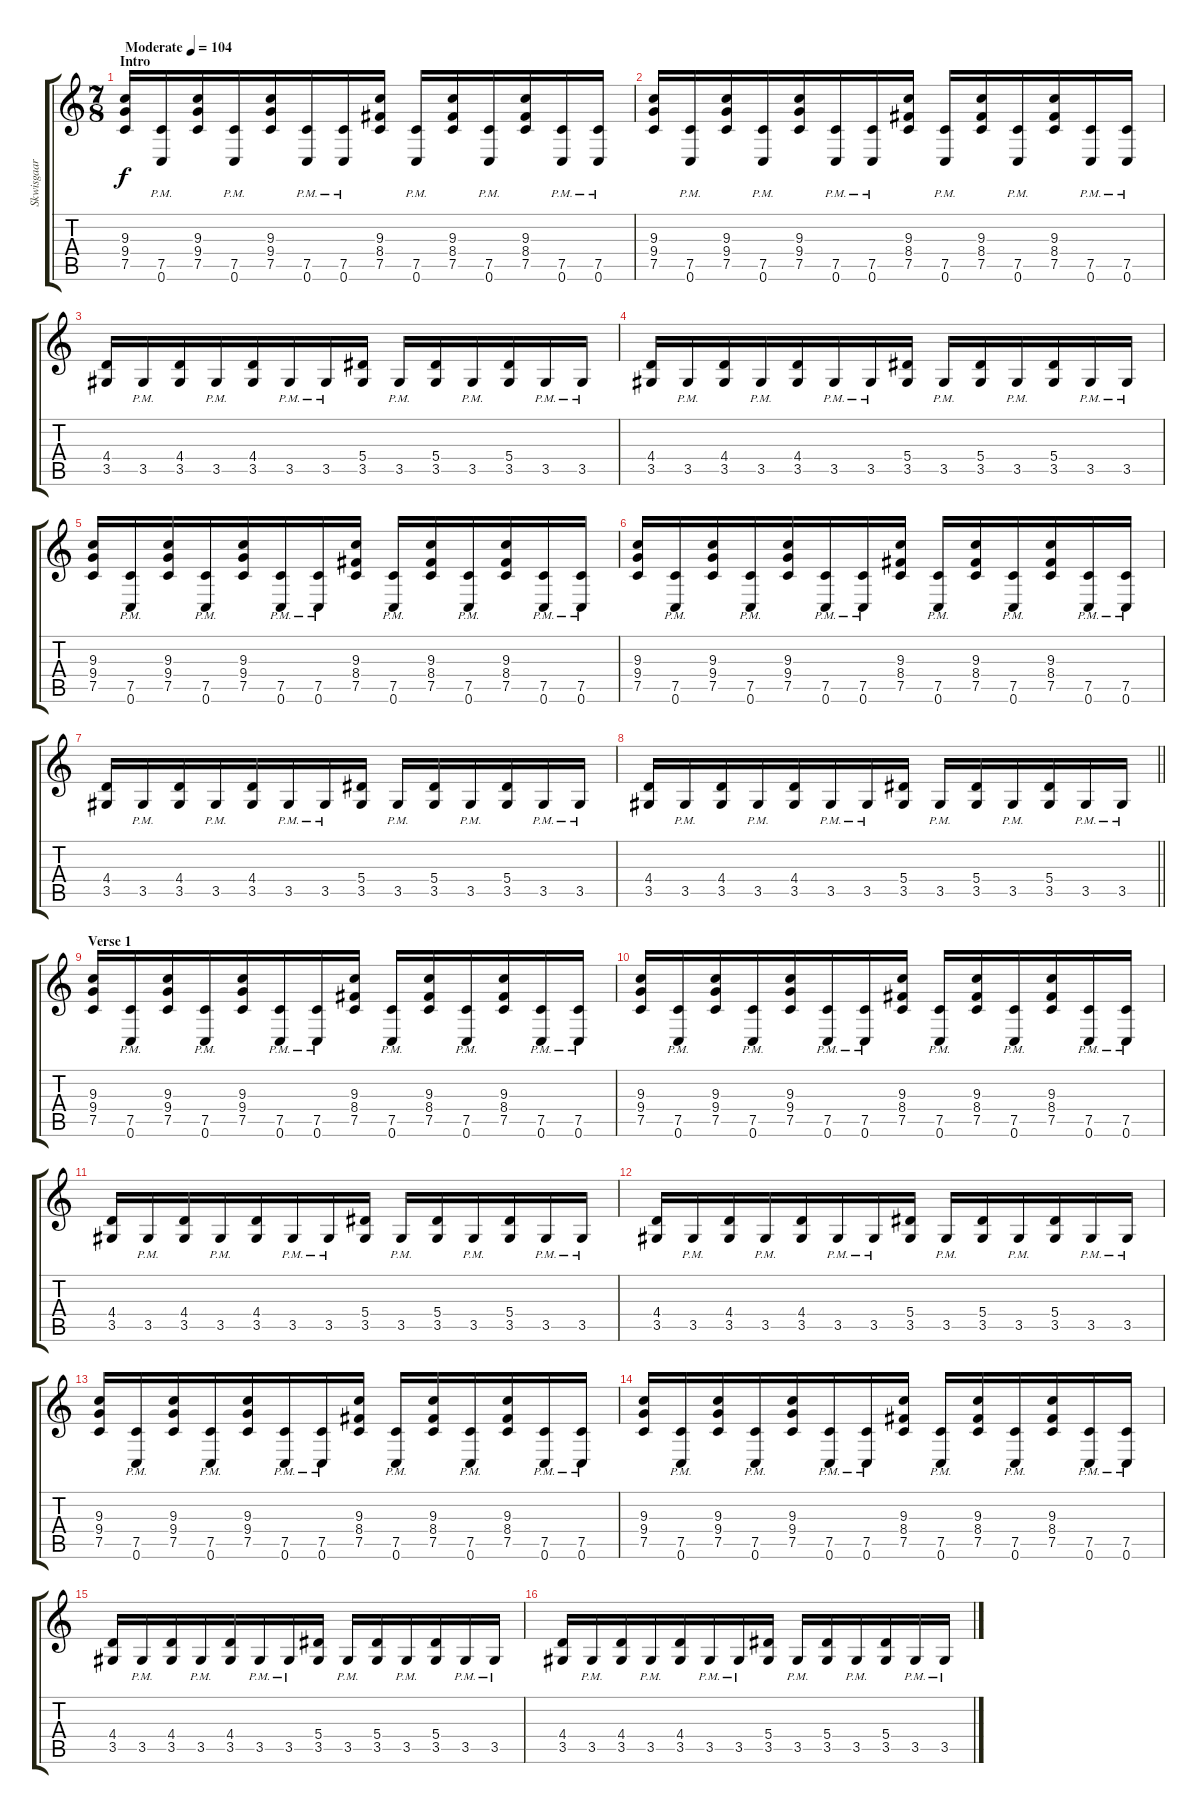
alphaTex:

\track ("Skwisgaar Skwigelf (Lead Guitar 1)" "Skwisgaar ") {instrument distortionguitar}
\staff {score tabs}
\tuning (C4 G3 Eb3 Bb2 F2 C2) {hide}
\ts (7 8)
\section ("" "Intro")
\tempo (104 "Moderate")
\clef g2
\ks c
(9.3 9.4 7.5).16{dy f instrument distortionguitar} (7.5{pm} 0.6{pm}).16 (9.3 9.4 7.5).16 (7.5{pm} 0.6{pm}).16 (9.3 9.4 7.5).16 (7.5{pm} 0.6{pm}).16 (7.5{pm} 0.6{pm}).16 (9.3 8.4 7.5).16 (7.5{pm} 0.6{pm}).16 (9.3 8.4 7.5).16 (7.5{pm} 0.6{pm}).16 (9.3 8.4 7.5).16 (7.5{pm} 0.6{pm}).16 (7.5{pm} 0.6{pm}).16 |
(9.3 9.4 7.5).16 (7.5{pm} 0.6{pm}).16 (9.3 9.4 7.5).16 (7.5{pm} 0.6{pm}).16 (9.3 9.4 7.5).16 (7.5{pm} 0.6{pm}).16 (7.5{pm} 0.6{pm}).16 (9.3 8.4 7.5).16 (7.5{pm} 0.6{pm}).16 (9.3 8.4 7.5).16 (7.5{pm} 0.6{pm}).16 (9.3 8.4 7.5).16 (7.5{pm} 0.6{pm}).16 (7.5{pm} 0.6{pm}).16 |
(4.4 3.5).16 3.5{pm}.16 (4.4 3.5).16 3.5{pm}.16 (4.4 3.5).16 3.5{pm}.16 3.5{pm}.16 (5.4 3.5).16 3.5{pm}.16 (5.4 3.5).16 3.5{pm}.16 (5.4 3.5).16 3.5{pm}.16 3.5{pm}.16 |
(4.4 3.5).16 3.5{pm}.16 (4.4 3.5).16 3.5{pm}.16 (4.4 3.5).16 3.5{pm}.16 3.5{pm}.16 (5.4 3.5).16 3.5{pm}.16 (5.4 3.5).16 3.5{pm}.16 (5.4 3.5).16 3.5{pm}.16 3.5{pm}.16 |
(9.3 9.4 7.5).16 (7.5{pm} 0.6{pm}).16 (9.3 9.4 7.5).16 (7.5{pm} 0.6{pm}).16 (9.3 9.4 7.5).16 (7.5{pm} 0.6{pm}).16 (7.5{pm} 0.6{pm}).16 (9.3 8.4 7.5).16 (7.5{pm} 0.6{pm}).16 (9.3 8.4 7.5).16 (7.5{pm} 0.6{pm}).16 (9.3 8.4 7.5).16 (7.5{pm} 0.6{pm}).16 (7.5{pm} 0.6{pm}).16 |
(9.3 9.4 7.5).16 (7.5{pm} 0.6{pm}).16 (9.3 9.4 7.5).16 (7.5{pm} 0.6{pm}).16 (9.3 9.4 7.5).16 (7.5{pm} 0.6{pm}).16 (7.5{pm} 0.6{pm}).16 (9.3 8.4 7.5).16 (7.5{pm} 0.6{pm}).16 (9.3 8.4 7.5).16 (7.5{pm} 0.6{pm}).16 (9.3 8.4 7.5).16 (7.5{pm} 0.6{pm}).16 (7.5{pm} 0.6{pm}).16 |
(4.4 3.5).16 3.5{pm}.16 (4.4 3.5).16 3.5{pm}.16 (4.4 3.5).16 3.5{pm}.16 3.5{pm}.16 (5.4 3.5).16 3.5{pm}.16 (5.4 3.5).16 3.5{pm}.16 (5.4 3.5).16 3.5{pm}.16 3.5{pm}.16 |
\barLineRight lightlight
(4.4 3.5).16 3.5{pm}.16 (4.4 3.5).16 3.5{pm}.16 (4.4 3.5).16 3.5{pm}.16 3.5{pm}.16 (5.4 3.5).16 3.5{pm}.16 (5.4 3.5).16 3.5{pm}.16 (5.4 3.5).16 3.5{pm}.16 3.5{pm}.16 |
\section ("" "Verse 1")
(9.3 9.4 7.5).16 (7.5{pm} 0.6{pm}).16 (9.3 9.4 7.5).16 (7.5{pm} 0.6{pm}).16 (9.3 9.4 7.5).16 (7.5{pm} 0.6{pm}).16 (7.5{pm} 0.6{pm}).16 (9.3 8.4 7.5).16 (7.5{pm} 0.6{pm}).16 (9.3 8.4 7.5).16 (7.5{pm} 0.6{pm}).16 (9.3 8.4 7.5).16 (7.5{pm} 0.6{pm}).16 (7.5{pm} 0.6{pm}).16 |
(9.3 9.4 7.5).16 (7.5{pm} 0.6{pm}).16 (9.3 9.4 7.5).16 (7.5{pm} 0.6{pm}).16 (9.3 9.4 7.5).16 (7.5{pm} 0.6{pm}).16 (7.5{pm} 0.6{pm}).16 (9.3 8.4 7.5).16 (7.5{pm} 0.6{pm}).16 (9.3 8.4 7.5).16 (7.5{pm} 0.6{pm}).16 (9.3 8.4 7.5).16 (7.5{pm} 0.6{pm}).16 (7.5{pm} 0.6{pm}).16 |
(4.4 3.5).16 3.5{pm}.16 (4.4 3.5).16 3.5{pm}.16 (4.4 3.5).16 3.5{pm}.16 3.5{pm}.16 (5.4 3.5).16 3.5{pm}.16 (5.4 3.5).16 3.5{pm}.16 (5.4 3.5).16 3.5{pm}.16 3.5{pm}.16 |
(4.4 3.5).16 3.5{pm}.16 (4.4 3.5).16 3.5{pm}.16 (4.4 3.5).16 3.5{pm}.16 3.5{pm}.16 (5.4 3.5).16 3.5{pm}.16 (5.4 3.5).16 3.5{pm}.16 (5.4 3.5).16 3.5{pm}.16 3.5{pm}.16 |
(9.3 9.4 7.5).16 (7.5{pm} 0.6{pm}).16 (9.3 9.4 7.5).16 (7.5{pm} 0.6{pm}).16 (9.3 9.4 7.5).16 (7.5{pm} 0.6{pm}).16 (7.5{pm} 0.6{pm}).16 (9.3 8.4 7.5).16 (7.5{pm} 0.6{pm}).16 (9.3 8.4 7.5).16 (7.5{pm} 0.6{pm}).16 (9.3 8.4 7.5).16 (7.5{pm} 0.6{pm}).16 (7.5{pm} 0.6{pm}).16 |
(9.3 9.4 7.5).16 (7.5{pm} 0.6{pm}).16 (9.3 9.4 7.5).16 (7.5{pm} 0.6{pm}).16 (9.3 9.4 7.5).16 (7.5{pm} 0.6{pm}).16 (7.5{pm} 0.6{pm}).16 (9.3 8.4 7.5).16 (7.5{pm} 0.6{pm}).16 (9.3 8.4 7.5).16 (7.5{pm} 0.6{pm}).16 (9.3 8.4 7.5).16 (7.5{pm} 0.6{pm}).16 (7.5{pm} 0.6{pm}).16 |
(4.4 3.5).16 3.5{pm}.16 (4.4 3.5).16 3.5{pm}.16 (4.4 3.5).16 3.5{pm}.16 3.5{pm}.16 (5.4 3.5).16 3.5{pm}.16 (5.4 3.5).16 3.5{pm}.16 (5.4 3.5).16 3.5{pm}.16 3.5{pm}.16 |
(4.4 3.5).16 3.5{pm}.16 (4.4 3.5).16 3.5{pm}.16 (4.4 3.5).16 3.5{pm}.16 3.5{pm}.16 (5.4 3.5).16 3.5{pm}.16 (5.4 3.5).16 3.5{pm}.16 (5.4 3.5).16 3.5{pm}.16 3.5{pm}.16
